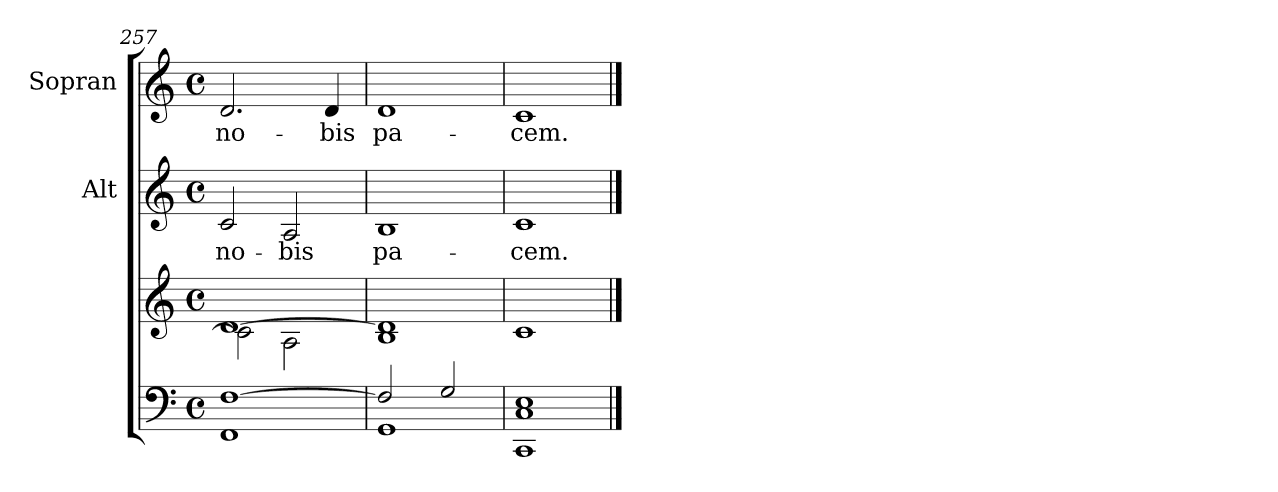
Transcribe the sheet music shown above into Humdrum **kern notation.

**kern	**kern	**kern	**text	**kern	**text
*part3	*part3	*part2	*part2	*part1	*part1
*staff4	*staff3	*staff2	*staff2	*staff1	*staff1
*	*	*I"Alt	*	*I"Sopran	*
*clefF4	*clefG2	*clefG2	*	*clefG2	*
*k[]	*k[]	*k[]	*	*k[]	*
*C:	*C:	*C:	*	*C:	*
*M4/4	*M4/4	*M4/4	*	*M4/4	*
*met(c)	*met(c)	*met(c)	*	*met(c)	*
=257	=257	=257	=257	=257	=257
*^	*^	*	*	*	*
!	!	!	!	!	!LO:LY:b	!	!LO:LY:b
[>1F	1FF	[>1d	2c\]	2c/	no-	2.d/	no-
!	!	!	!	!	!LO:LY:b	!	!
.	.	.	2A\	2A/	-bis	.	.
!	!	!	!	!	!	!	!LO:LY:b
.	.	.	.	.	.	4d/	-bis
=258	=258	=258	=258	=258	=258	=258	=258
!	!	!	!	!	!LO:LY:b	!	!LO:LY:b
2F/]	1GG	1d]	1B	1B	pa-	1d	pa-
2G/	.	.	.	.	.	.	.
*	*	*v	*v	*	*	*	*
=259	=259	=259	=259	=259	=259	=259
!	!	!	!	!LO:LY:b	!	!LO:LY:b
1C 1E	1CC	1c	1c	-cem.	1c	-cem.
*v	*v	*	*	*	*	*
==	==	==	==	==	==
*-	*-	*-	*-	*-	*-
